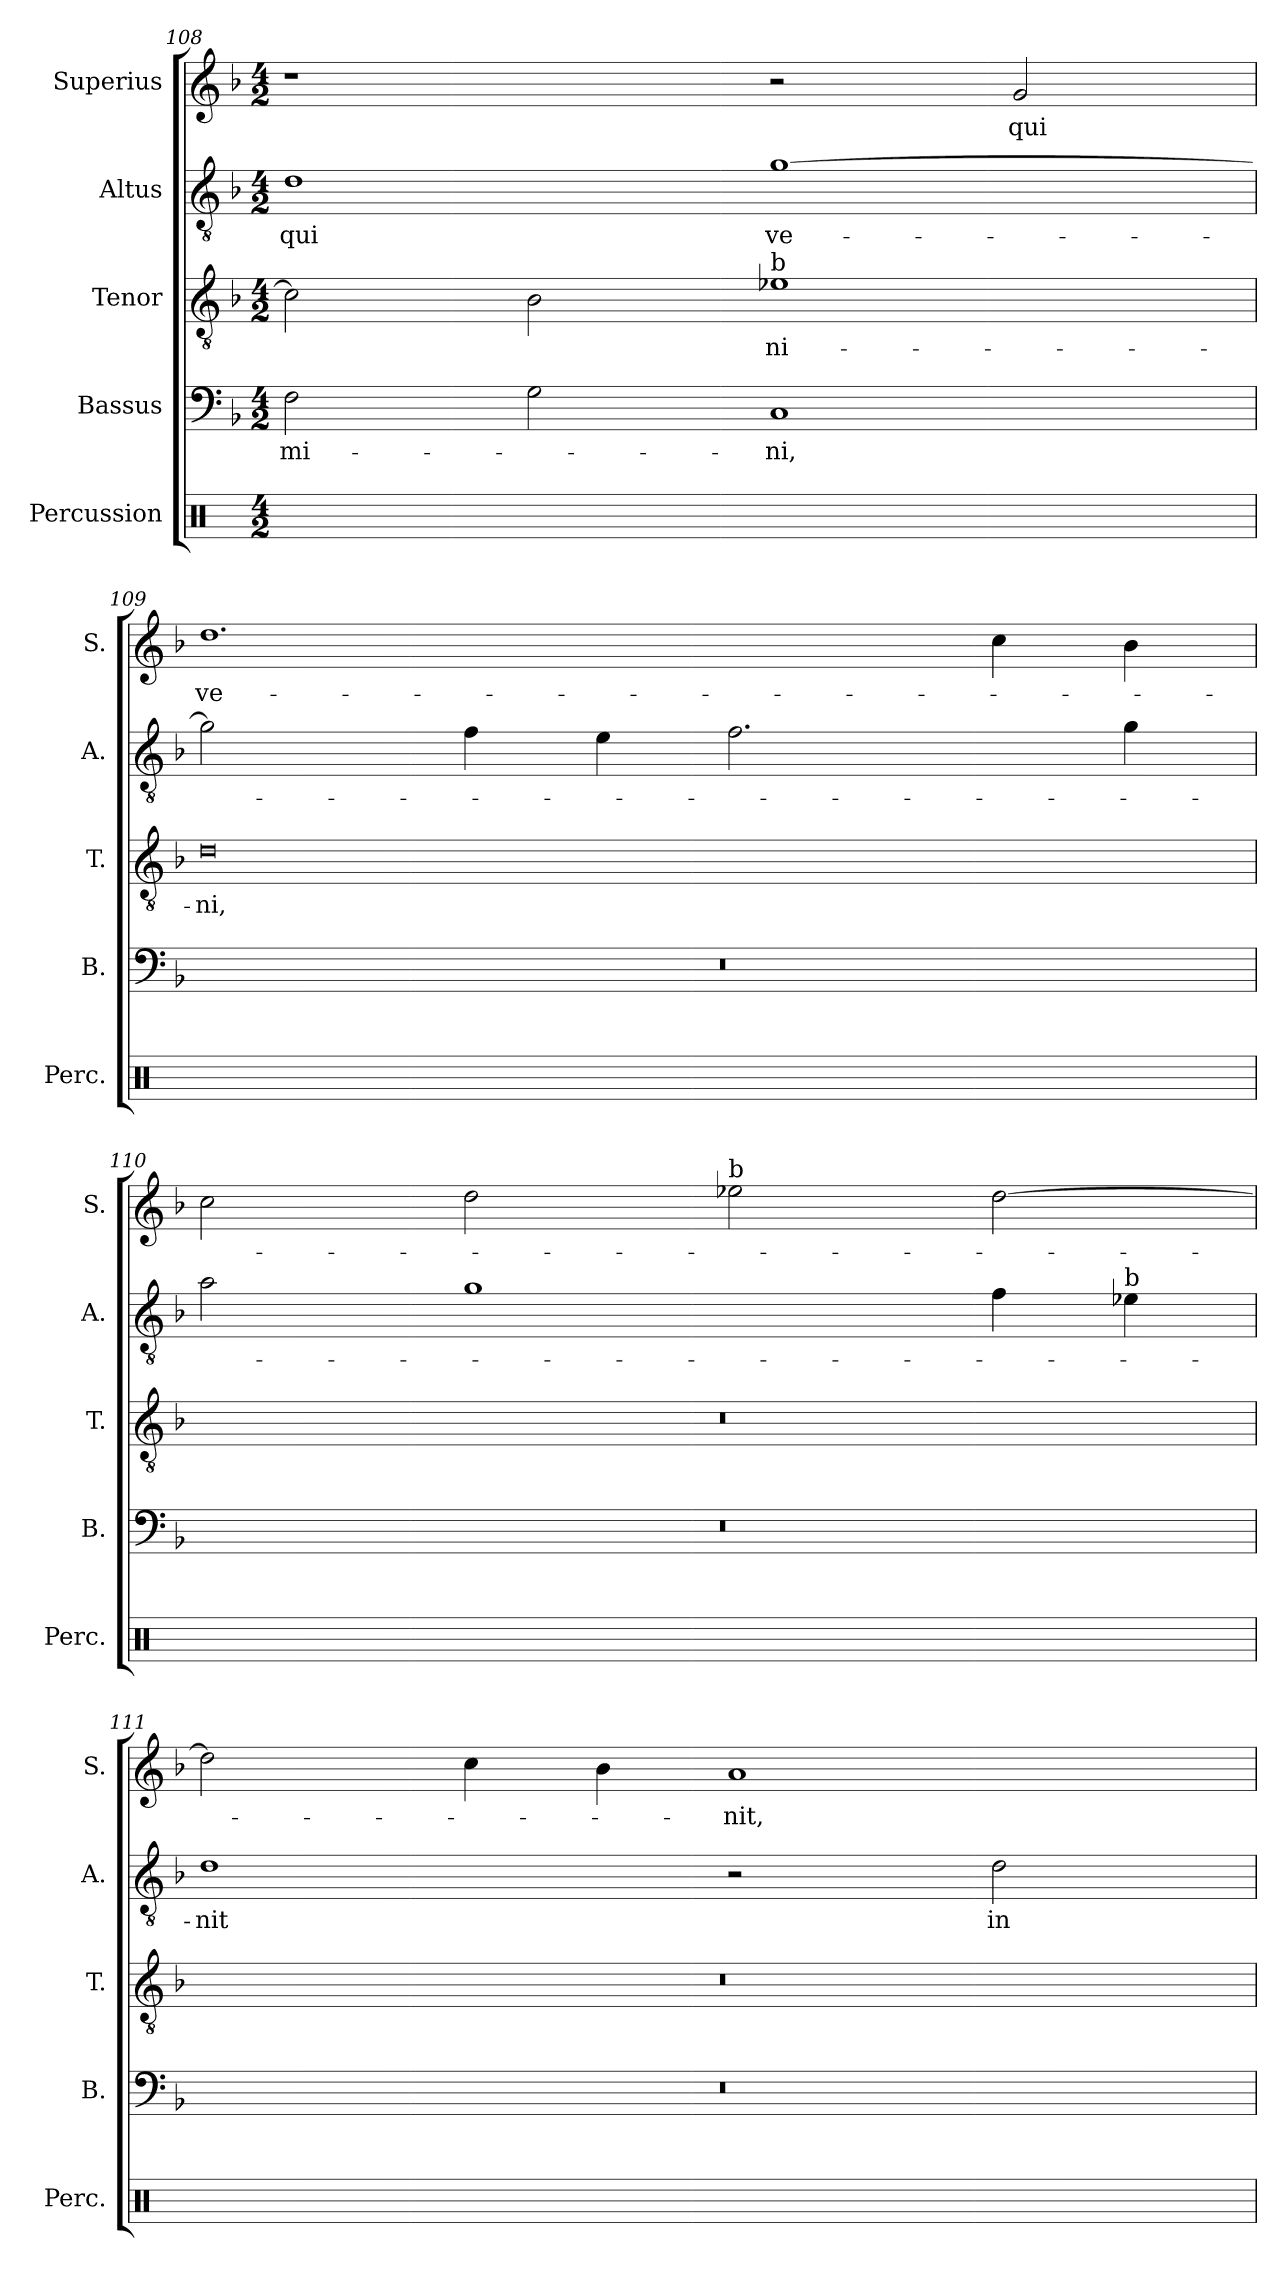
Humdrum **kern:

**kern	**kern	**text	**kern	**text	**kern	**text	**kern	**text
*part5	*part4	*part4	*part3	*part3	*part2	*part2	*part1	*part1
*staff5	*staff4	*staff4	*staff3	*staff3	*staff2	*staff2	*staff1	*staff1
*I"Percussion	*I"Bassus	*	*I"Tenor	*	*I"Altus	*	*I"Superius	*
*I'Perc.	*I'B.	*	*I'T.	*	*I'A.	*	*I'S.	*
*clefX	*clefF4	*	*clefGv2	*	*clefGv2	*	*clefG2	*
*	*	*	*ITrd7c12	*	*ITrd7c12	*	*	*
*k[]	*k[b-]	*	*k[b-]	*	*k[b-]	*	*k[b-]	*
*C:	*F:	*	*F:	*	*F:	*	*F:	*
*M4/2	*M4/2	*	*M4/2	*	*M4/2	*	*M4/2	*
=108	=108	=108	=108	=108	=108	=108	=108	=108
!	!	!LO:LY:b:color=#000000	!	!	!	!	!	!
!	!	!	!	!	!	!LO:LY:b:color=#000000	!	!
16Rei/LLyy	2Fi\	-mi-	2Ci\]	.	1Di	qui	1r	.
16Rei/yy	.	.	.	.	.	.	.	.
16Rei/yy	.	.	.	.	.	.	.	.
16Rei/JJyy	.	.	.	.	.	.	.	.
16Rei/LLyy	.	.	.	.	.	.	.	.
16Rei/yy	.	.	.	.	.	.	.	.
16Rei/yy	.	.	.	.	.	.	.	.
16Rei/JJyy	.	.	.	.	.	.	.	.
16Rei/LLyy	2Gi\	.	2BB-i\	.	.	.	.	.
16Rei/yy	.	.	.	.	.	.	.	.
16Rei/yy	.	.	.	.	.	.	.	.
16Rei/JJyy	.	.	.	.	.	.	.	.
16Rei/LLyy	.	.	.	.	.	.	.	.
16Rei/yy	.	.	.	.	.	.	.	.
16Rei/yy	.	.	.	.	.	.	.	.
16Rei/JJyy	.	.	.	.	.	.	.	.
!	!	!LO:LY:b:color=#000000	!	!	!	!	!	!
!	!	!	!	!LO:LY:b:color=#000000	!	!	!	!
!	!	!	!LO:TX:a:t=b	!	!	!	!	!
!	!	!	!	!	!	!LO:LY:b:color=#000000	!	!
16Rei/LLyy	1Ci	-ni,	1E-j	-ni-	[>1Gi	ve-	2r	.
16Rei/yy	.	.	.	.	.	.	.	.
16Rei/yy	.	.	.	.	.	.	.	.
16Rei/JJyy	.	.	.	.	.	.	.	.
16Rei/LLyy	.	.	.	.	.	.	.	.
16Rei/yy	.	.	.	.	.	.	.	.
16Rei/yy	.	.	.	.	.	.	.	.
16Rei/JJyy	.	.	.	.	.	.	.	.
!	!	!	!	!	!	!	!	!LO:LY:b:color=#000000
16Rei/LLyy	.	.	.	.	.	.	2gi/	qui
16Rei/yy	.	.	.	.	.	.	.	.
16Rei/yy	.	.	.	.	.	.	.	.
16Rei/JJyy	.	.	.	.	.	.	.	.
16Rei/LLyy	.	.	.	.	.	.	.	.
16Rei/yy	.	.	.	.	.	.	.	.
16Rei/yy	.	.	.	.	.	.	.	.
16Rei/JJyy	.	.	.	.	.	.	.	.
=109	=109	=109	=109	=109	=109	=109	=109	=109
!	!LO:N:vis=1	!	!	!	!	!	!	!
!	!	!	!	!LO:LY:b:color=#000000	!	!	!	!
!	!	!	!	!	!	!	!	!LO:LY:b:color=#000000
16Rei/LLyy	0r	.	0Di	-ni,	2Gi\]	.	1.ddi	ve-
16Rei/yy	.	.	.	.	.	.	.	.
16Rei/yy	.	.	.	.	.	.	.	.
16Rei/JJyy	.	.	.	.	.	.	.	.
16Rei/LLyy	.	.	.	.	.	.	.	.
16Rei/yy	.	.	.	.	.	.	.	.
16Rei/yy	.	.	.	.	.	.	.	.
16Rei/JJyy	.	.	.	.	.	.	.	.
16Rei/LLyy	.	.	.	.	4Fi\	.	.	.
16Rei/yy	.	.	.	.	.	.	.	.
16Rei/yy	.	.	.	.	.	.	.	.
16Rei/JJyy	.	.	.	.	.	.	.	.
16Rei/LLyy	.	.	.	.	4Ei\	.	.	.
16Rei/yy	.	.	.	.	.	.	.	.
16Rei/yy	.	.	.	.	.	.	.	.
16Rei/JJyy	.	.	.	.	.	.	.	.
16Rei/LLyy	.	.	.	.	2.Fi\	.	.	.
16Rei/yy	.	.	.	.	.	.	.	.
16Rei/yy	.	.	.	.	.	.	.	.
16Rei/JJyy	.	.	.	.	.	.	.	.
16Rei/LLyy	.	.	.	.	.	.	.	.
16Rei/yy	.	.	.	.	.	.	.	.
16Rei/yy	.	.	.	.	.	.	.	.
16Rei/JJyy	.	.	.	.	.	.	.	.
16Rei/LLyy	.	.	.	.	.	.	4cci\	.
16Rei/yy	.	.	.	.	.	.	.	.
16Rei/yy	.	.	.	.	.	.	.	.
16Rei/JJyy	.	.	.	.	.	.	.	.
16Rei/LLyy	.	.	.	.	4Gi\	.	4b-i\	.
16Rei/yy	.	.	.	.	.	.	.	.
16Rei/yy	.	.	.	.	.	.	.	.
16Rei/JJyy	.	.	.	.	.	.	.	.
=110	=110	=110	=110	=110	=110	=110	=110	=110
!	!LO:N:vis=1	!	!LO:N:vis=1	!	!	!	!	!
16Rei/LLyy	0r	.	0r	.	2Ai\	.	2cci\	.
16Rei/yy	.	.	.	.	.	.	.	.
16Rei/yy	.	.	.	.	.	.	.	.
16Rei/JJyy	.	.	.	.	.	.	.	.
16Rei/LLyy	.	.	.	.	.	.	.	.
16Rei/yy	.	.	.	.	.	.	.	.
16Rei/yy	.	.	.	.	.	.	.	.
16Rei/JJyy	.	.	.	.	.	.	.	.
16Rei/LLyy	.	.	.	.	1Gi	.	2ddi\	.
16Rei/yy	.	.	.	.	.	.	.	.
16Rei/yy	.	.	.	.	.	.	.	.
16Rei/JJyy	.	.	.	.	.	.	.	.
16Rei/LLyy	.	.	.	.	.	.	.	.
16Rei/yy	.	.	.	.	.	.	.	.
16Rei/yy	.	.	.	.	.	.	.	.
16Rei/JJyy	.	.	.	.	.	.	.	.
!	!	!	!	!	!	!	!LO:TX:a:t=b	!
16Rei/LLyy	.	.	.	.	.	.	2ee-j\	.
16Rei/yy	.	.	.	.	.	.	.	.
16Rei/yy	.	.	.	.	.	.	.	.
16Rei/JJyy	.	.	.	.	.	.	.	.
16Rei/LLyy	.	.	.	.	.	.	.	.
16Rei/yy	.	.	.	.	.	.	.	.
16Rei/yy	.	.	.	.	.	.	.	.
16Rei/JJyy	.	.	.	.	.	.	.	.
16Rei/LLyy	.	.	.	.	4Fi\	.	[>2ddi\	.
16Rei/yy	.	.	.	.	.	.	.	.
16Rei/yy	.	.	.	.	.	.	.	.
16Rei/JJyy	.	.	.	.	.	.	.	.
!	!	!	!	!	!LO:TX:a:t=b	!	!	!
16Rei/LLyy	.	.	.	.	4E-j\	.	.	.
16Rei/yy	.	.	.	.	.	.	.	.
16Rei/yy	.	.	.	.	.	.	.	.
16Rei/JJyy	.	.	.	.	.	.	.	.
!!LO:LB:g=z
=111	=111	=111	=111	=111	=111	=111	=111	=111
!	!LO:N:vis=1	!	!LO:N:vis=1	!	!	!	!	!
!	!	!	!	!	!	!LO:LY:b:color=#000000	!	!
16Rei/LLyy	0r	.	0r	.	1Di	-nit	2ddi\]	.
16Rei/yy	.	.	.	.	.	.	.	.
16Rei/yy	.	.	.	.	.	.	.	.
16Rei/JJyy	.	.	.	.	.	.	.	.
16Rei/LLyy	.	.	.	.	.	.	.	.
16Rei/yy	.	.	.	.	.	.	.	.
16Rei/yy	.	.	.	.	.	.	.	.
16Rei/JJyy	.	.	.	.	.	.	.	.
16Rei/LLyy	.	.	.	.	.	.	4cci\	.
16Rei/yy	.	.	.	.	.	.	.	.
16Rei/yy	.	.	.	.	.	.	.	.
16Rei/JJyy	.	.	.	.	.	.	.	.
16Rei/LLyy	.	.	.	.	.	.	4b-i\	.
16Rei/yy	.	.	.	.	.	.	.	.
16Rei/yy	.	.	.	.	.	.	.	.
16Rei/JJyy	.	.	.	.	.	.	.	.
!	!	!	!	!	!	!	!	!LO:LY:b:color=#000000
16Rei/LLyy	.	.	.	.	2r	.	1ai	-nit,
16Rei/yy	.	.	.	.	.	.	.	.
16Rei/yy	.	.	.	.	.	.	.	.
16Rei/JJyy	.	.	.	.	.	.	.	.
16Rei/LLyy	.	.	.	.	.	.	.	.
16Rei/yy	.	.	.	.	.	.	.	.
16Rei/yy	.	.	.	.	.	.	.	.
16Rei/JJyy	.	.	.	.	.	.	.	.
!	!	!	!	!	!	!LO:LY:b:color=#000000	!	!
16Rei/LLyy	.	.	.	.	2Di\	in	.	.
16Rei/yy	.	.	.	.	.	.	.	.
16Rei/yy	.	.	.	.	.	.	.	.
16Rei/JJyy	.	.	.	.	.	.	.	.
16Rei/LLyy	.	.	.	.	.	.	.	.
16Rei/yy	.	.	.	.	.	.	.	.
16Rei/yy	.	.	.	.	.	.	.	.
16Rei/JJyy	.	.	.	.	.	.	.	.
=	=	=	=	=	=	=	=	=
*-	*-	*-	*-	*-	*-	*-	*-	*-
